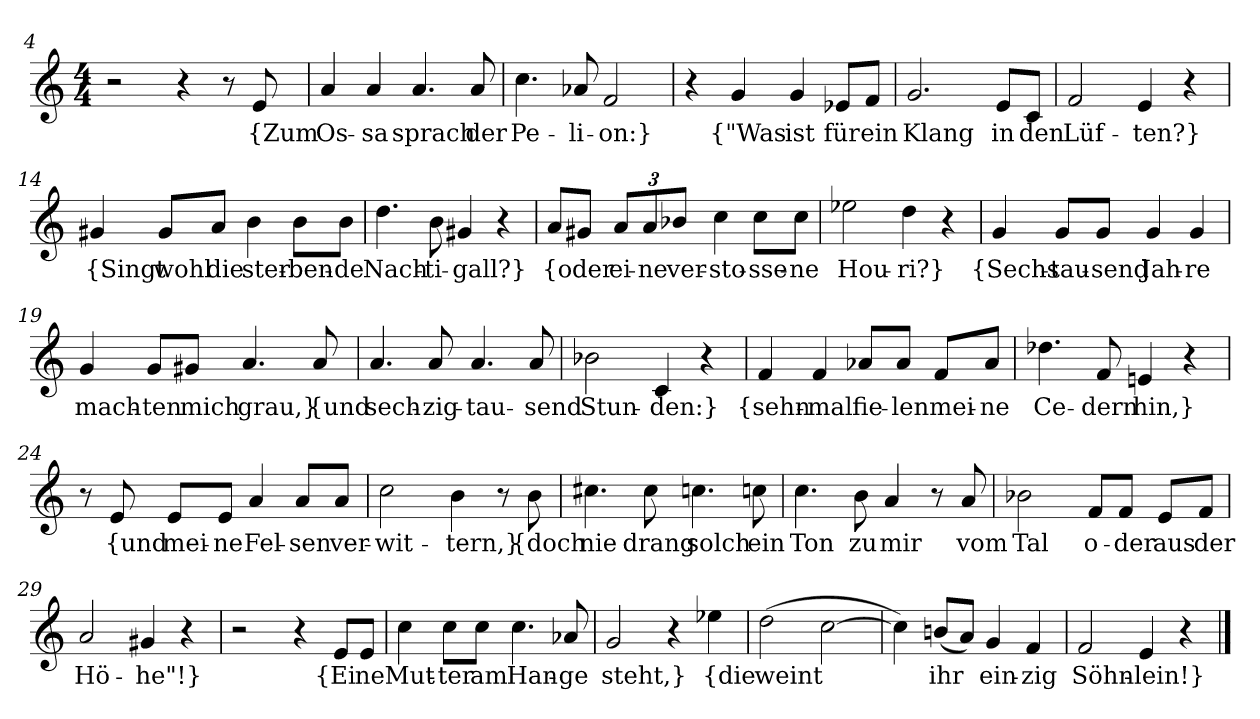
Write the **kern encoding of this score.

**kern	**text
*part1	*part1
*staff1	*staff1
*clefG2	*
*k[]	*
*M4/4	*
=4	=4
2r	.
4r	.
8r	.
8e	{Zum
=5	=5
4a	Os-
4a	-sa
4.a	sprach
8a	der
=6	=6
4.cc	Pe-
8a-X	-li-
2f	on:}
=7	=7
4r	.
4g	{"Was
4g	ist
8e-X/L	für
8f/J	ein
=8	=8
2.g	Klang
8e/L	in
8c/J	den
=9	=9
2f	Lüf-
4e	-ten?}
4r	.
=14	=14
4g#X	{Singt
8g#/L	wohl
8a/J	die
4b	ster-
8b\L	-ben-
8b\J	-de
=15	=15
4.dd	Nach-
8b	-ti-
4g#X	gall?}
4r	.
=16	=16
8a/L	{o
8g#X/J	-der
12a/L	ei-
12a/	-ne
12b-X/J	ver-
4cc	-sto-
8cc\L	-sse-
8cc\J	-ne
=17	=17
2ee-X	Hou-
4dd	-ri?}
4r	.
=18	=18
4g	{Sechs-
8g/L	-tau-
8g/J	-send
4g	Jah-
4g	-re
=19	=19
4g	mach-
8g/L	-ten
8g#X/J	mich
4.a	grau,}
8a	{und
=20	=20
4.a	sech-
8a	-zig-
4.a	-tau-
8a	-send
=21	=21
2b-X	Stun-
4c	-den:}
4r	.
=22	=22
4f	{sehn-
4f	-mal
8a-X/L	fie-
8a-/J	-len
8f/L	mei-
8a-/J	-ne
=23	=23
4.dd-X	Ce-
8f	-dern
4en	hin,}
4r	.
=24	=24
8r	.
8e	{und
8e/L	mei-
8e/J	-ne
4a	Fel-
8a/L	-sen
8a/J	ver-
=25	=25
2cc	-wit-
4b	-tern,}
8r	.
8b	{doch
=26	=26
4.cc#X	nie
8cc#	drang
4.ccn	solch
8ccn	ein
=27	=27
4.cc	Ton
8b	zu
4a	mir
8r	.
8a	vom
=28	=28
2b-X	Tal
8f/L	o-
8f/J	-der
8e/L	aus
8f/J	der
=29	=29
2a	Hö-
4g#X	-he"!}
4r	.
=32	=32
2r	.
4r	.
8e/L	{Ei
8e/J	-ne
=33	=33
4cc	Mut-
8cc\L	-ter
8cc\J	am
4.cc	Han-
8a-X	-ge
=34	=34
2g	steht,}
4r	.
4ee-X	{die
=35	=35
(2dd	weint
[2cc	.
=36	=36
4cc])	.
(8bn/L	ihr
8a/J)	.
4g	ein-
4f	-zig
=37	=37
2f	Söhn-
4e	-lein!}
4r	.
==	==
*-	*-
